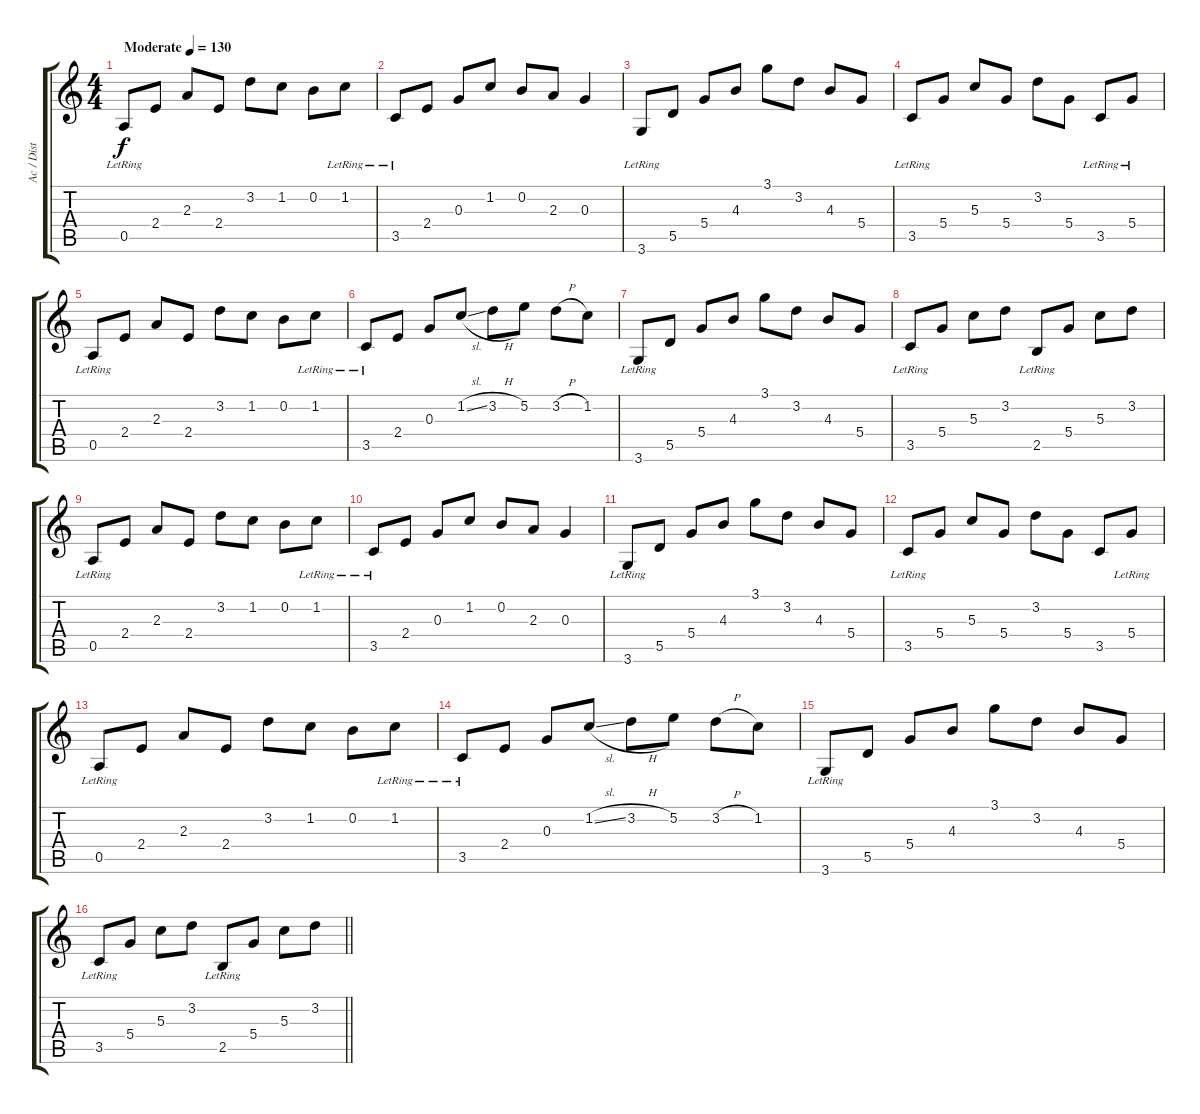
\track ("Ac / Dist" "Ac / Dist") {instrument acousticguitarsteel}
\staff {score tabs}
\tuning (E4 B3 G3 D3 A2 E2) {hide}
\ts (4 4)
\tempo (130 "Moderate")
\clef g2
\ks c
0.5{lr}.8{dy f instrument acousticguitarsteel} 2.4.8 2.3.8 2.4.8 3.2.8 1.2.8 0.2.8 1.2{lr}.8 |
3.5{lr}.8 2.4.8 0.3.8 1.2.8 0.2.8 2.3.8 0.3.4 |
3.6{lr}.8 5.5.8 5.4.8 4.3.8 3.1.8 3.2.8 4.3.8 5.4.8 |
3.5{lr}.8 5.4.8 5.3.8 5.4.8 3.2.8 5.4.8 3.5{lr}.8 5.4{lr}.8 |
0.5{lr}.8 2.4.8 2.3.8 2.4.8 3.2.8 1.2.8 0.2.8 1.2{lr}.8 |
3.5{lr}.8 2.4.8 0.3.8 1.2{sl}.8 3.2{h}.8 5.2.8 3.2{h}.8 1.2.8 |
3.6{lr}.8 5.5.8 5.4.8 4.3.8 3.1.8 3.2.8 4.3.8 5.4.8 |
3.5{lr}.8 5.4.8 5.3.8 3.2.8 2.5{lr}.8 5.4.8 5.3.8 3.2.8 |
0.5{lr}.8 2.4.8 2.3.8 2.4.8 3.2.8 1.2.8 0.2.8 1.2{lr}.8 |
3.5{lr}.8 2.4.8 0.3.8 1.2.8 0.2.8 2.3.8 0.3.4 |
3.6{lr}.8 5.5.8 5.4.8 4.3.8 3.1.8 3.2.8 4.3.8 5.4.8 |
3.5{lr}.8 5.4.8 5.3.8 5.4.8 3.2.8 5.4.8 3.5.8 5.4{lr}.8 |
0.5{lr}.8 2.4.8 2.3.8 2.4.8 3.2.8 1.2.8 0.2.8 1.2{lr}.8 |
3.5{lr}.8 2.4.8 0.3.8 1.2{sl}.8 3.2{h}.8 5.2.8 3.2{h}.8 1.2.8 |
3.6{lr}.8 5.5.8 5.4.8 4.3.8 3.1.8 3.2.8 4.3.8 5.4.8 |
\barLineRight lightlight
3.5{lr}.8 5.4.8 5.3.8 3.2.8 2.5{lr}.8 5.4.8 5.3.8 3.2.8
